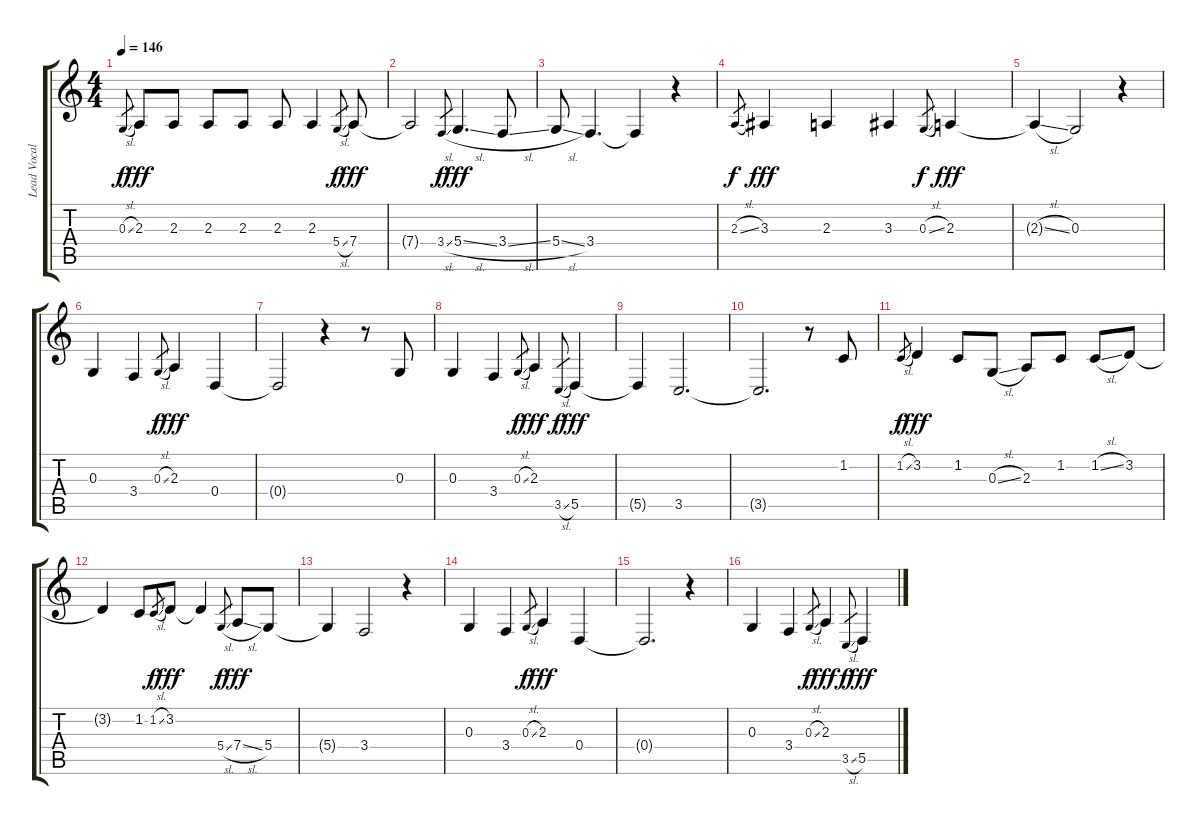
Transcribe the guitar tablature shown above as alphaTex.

\track ("Lead Vocal" "Lead Vocal") {instrument tenorsax}
\staff {score tabs}
\tuning (E4 B3 G3 D3 A2 D2) {hide}
\ts (4 4)
\tempo 146
\clef g2
\ks c
0.3{sl}.8{gr dy f} 2.3.8{dy fff} 2.3.8 2.3.8 2.3.8 2.3.8 2.3.4 5.4{sl}.8{gr dy f} 7.4.8{dy fff} |
7.4{t}.2 3.4{sl}.8{gr dy f} 5.4{sl}.4{d dy fff} 3.4{sl}.8 |
5.4{sl}.8 3.4.4{d} 3.4{t}.4 r.4 |
2.3{sl}.8{gr dy f} 3.3.4{dy fff} 2.3.4 3.3.4 0.3{sl}.8{gr dy f} 2.3.4{dy fff} |
2.3{sl t}.4 0.3.2 r.4 |
0.3.4 3.4.4 0.3{sl}.8{gr dy f} 2.3.4{dy fff} 0.4.4 |
0.4{t}.2 r.4 r.8 0.3.8 |
0.3.4 3.4.4 0.3{sl}.8{gr dy f} 2.3.4{dy fff} 3.5{sl}.8{gr dy f} 5.5.4{dy fff} |
5.5{t}.4 3.5.2{d} |
3.5{t}.2{d} r.8 1.2.8 |
1.2{sl}.8{gr dy f} 3.2.4{dy fff} 1.2.8 0.3{sl}.8 2.3.8 1.2.8 1.2{sl}.8 3.2.8 |
3.2{t}.4 1.2.8 1.2{sl}.8{gr dy f} 3.2.8{dy fff} 3.2{t}.4 5.4{sl}.8{gr dy f} 7.4{sl}.8{dy fff} 5.4.8 |
5.4{t}.4 3.4.2 r.4 |
0.3.4 3.4.4 0.3{sl}.8{gr dy f} 2.3.4{dy fff} 0.4.4 |
0.4{t}.2{d} r.4 |
0.3.4 3.4.4 0.3{sl}.8{gr dy f} 2.3.4{dy fff} 3.5{sl}.8{gr dy f} 5.5.4{dy fff}
